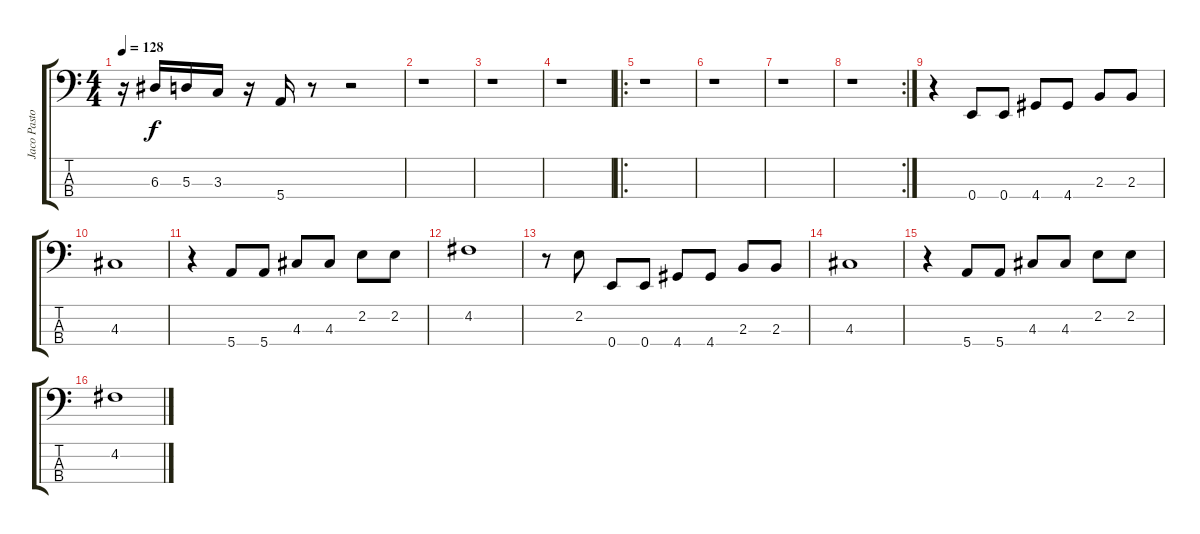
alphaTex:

\track ("Jaco Pastorius" "Jaco Pasto") {instrument fretlessbass}
\staff {score tabs}
\tuning (G2 D2 A1 E1) {hide}
\ts (4 4)
\tempo 128
\clef f4
\ks c
r.16{dy f} 6.3.16 5.3.16 3.3.16 r.16 5.4.16 r.8 r.2 |
r.1 |
r.1 |
r.1 |
\ro
r.1 |
r.1 |
r.1 |
\rc 2
r.1 |
r.4 0.4.8 0.4.8 4.4.8 4.4.8 2.3.8 2.3.8 |
4.3.1 |
r.4 5.4.8 5.4.8 4.3.8 4.3.8 2.2.8 2.2.8 |
4.2.1 |
r.8 2.2.8 0.4.8 0.4.8 4.4.8 4.4.8 2.3.8 2.3.8 |
4.3.1 |
r.4 5.4.8 5.4.8 4.3.8 4.3.8 2.2.8 2.2.8 |
4.2.1
